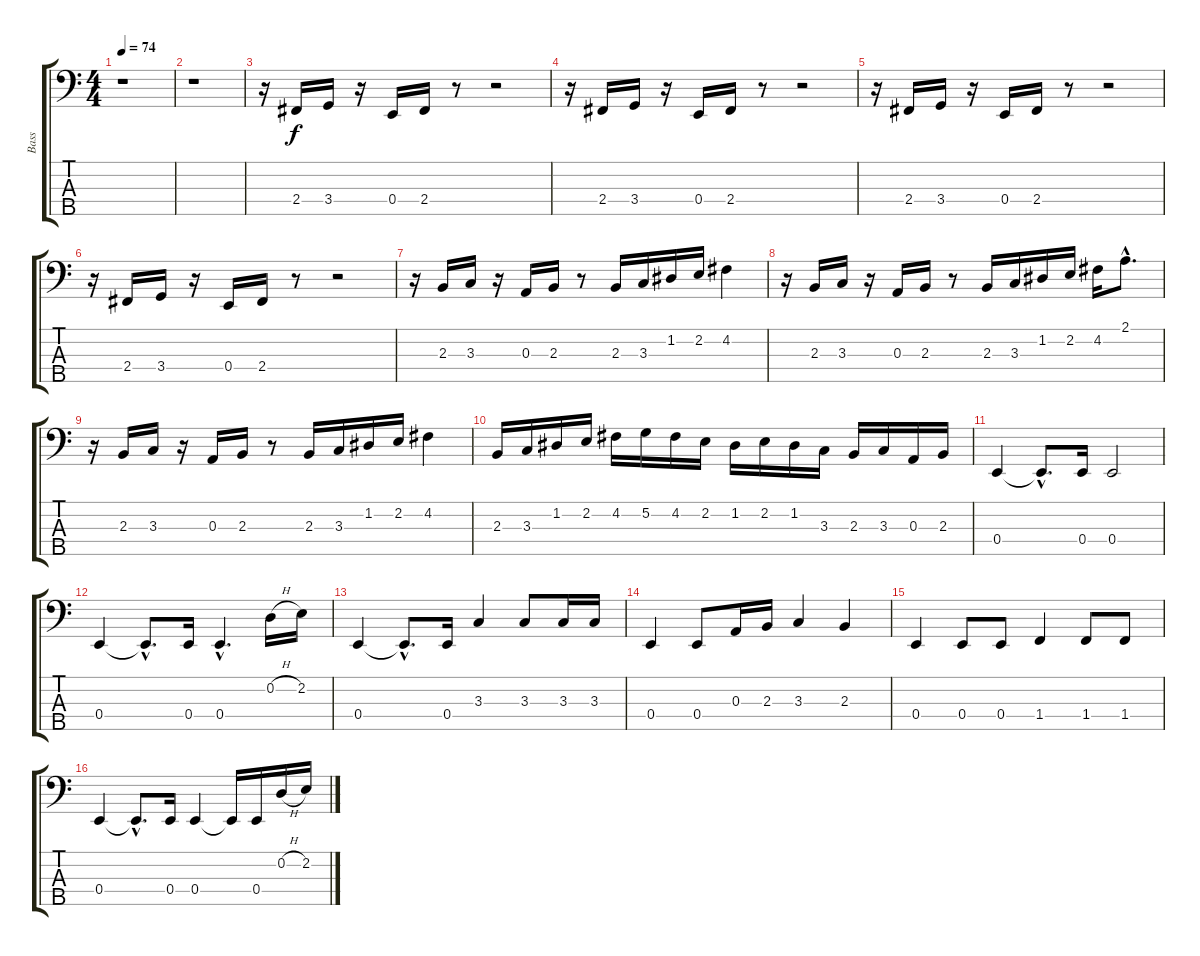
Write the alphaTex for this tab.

\track ("Bass" "Bass") {instrument electricbassfinger}
\staff {score tabs}
\tuning (G2 D2 A1 E1 B0) {hide}
\ts (4 4)
\tempo 74
\clef f4
\ks c
r.1{dy f instrument electricbassfinger} |
r.1 |
r.16 2.4.16 3.4.16 r.16 0.4.16 2.4.16 r.8 r.2 |
r.16 2.4.16 3.4.16 r.16 0.4.16 2.4.16 r.8 r.2 |
r.16 2.4.16 3.4.16 r.16 0.4.16 2.4.16 r.8 r.2 |
r.16 2.4.16 3.4.16 r.16 0.4.16 2.4.16 r.8 r.2 |
r.16 2.3.16 3.3.16 r.16 0.3.16 2.3.16 r.8 2.3.16 3.3.16 1.2.16 2.2.16 4.2.4 |
r.16 2.3.16 3.3.16 r.16 0.3.16 2.3.16 r.8 2.3.16 3.3.16 1.2.16 2.2.16 4.2.16 2.1{hac}.8{d} |
r.16 2.3.16 3.3.16 r.16 0.3.16 2.3.16 r.8 2.3.16 3.3.16 1.2.16 2.2.16 4.2.4 |
2.3.16 3.3.16 1.2.16 2.2.16 4.2.16 5.2.16 4.2.16 2.2.16 1.2.16 2.2.16 1.2.16 3.3.16 2.3.16 3.3.16 0.3.16 2.3.16 |
0.4.4 0.4{hac t}.8{d} 0.4.16 0.4.2 |
0.4.4 0.4{hac t}.8{d} 0.4.16 0.4{hac}.4{d} 0.2{h}.16 2.2.16 |
0.4.4 0.4{hac t}.8{d} 0.4.16 3.3.4 3.3.8 3.3.16 3.3.16 |
0.4.4 0.4.8 0.3.16 2.3.16 3.3.4 2.3.4 |
0.4.4 0.4.8 0.4.8 1.4.4 1.4.8 1.4.8 |
0.4.4 0.4{hac t}.8{d} 0.4.16 0.4.4 0.4{t}.16 0.4.16 0.2{h}.16 2.2.16
